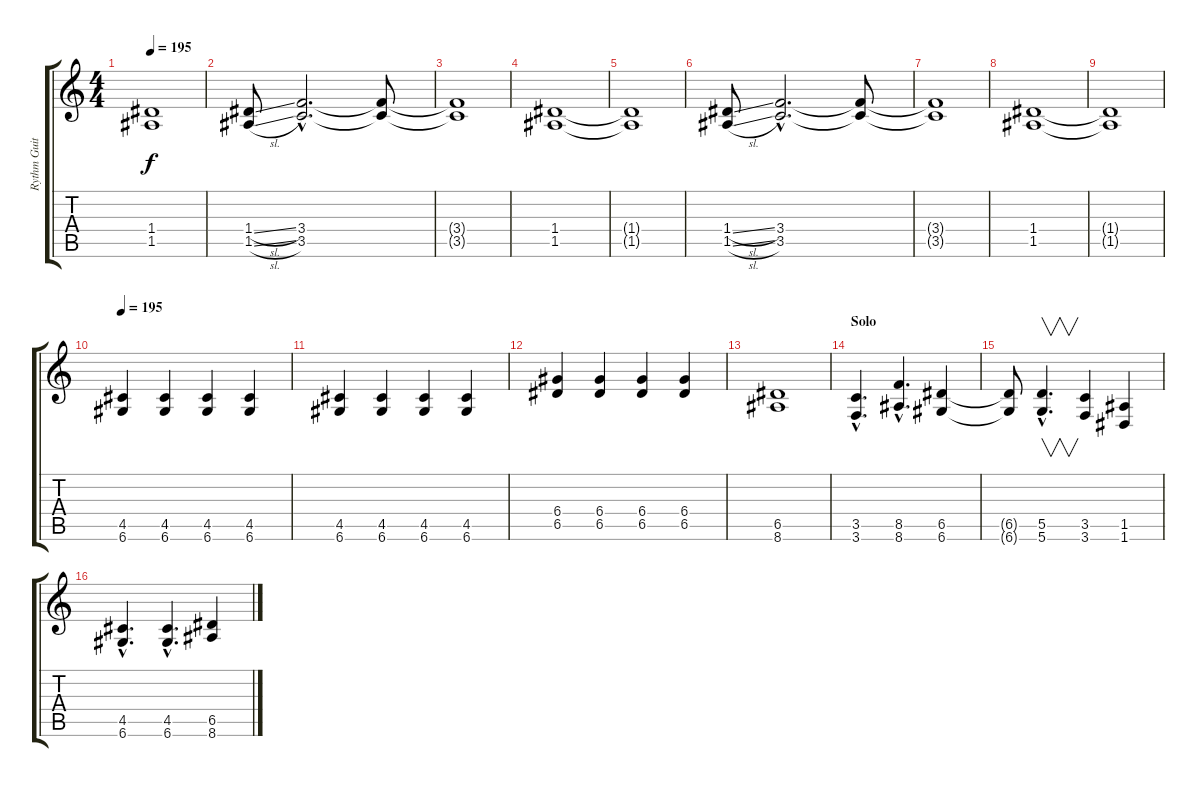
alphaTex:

\track ("Rythm Guitar" "Rythm Guit") {instrument distortionguitar}
\staff {score tabs}
\tuning (E4 B3 G3 D3 A2 D2) {hide}
\ts (4 4)
\tempo 195
\clef g2
\ks c
(1.4{t} 1.5{t}).1{dy f} |
(1.4{sl} 1.5{sl}).8 (3.4{hac} 3.5{hac}).2{d} (3.4{t} 3.5{t}).8 |
(3.4{t} 3.5{t}).1 |
(1.4 1.5).1 |
(1.4{t} 1.5{t}).1 |
(1.4{sl} 1.5{sl}).8 (3.4{hac} 3.5{hac}).2{d} (3.4{t} 3.5{t}).8 |
(3.4{t} 3.5{t}).1 |
(1.4 1.5).1 |
(1.4{t} 1.5{t}).1 |
\tempo 195
(4.5 6.6).4 (4.5 6.6).4 (4.5 6.6).4 (4.5 6.6).4 |
(4.5 6.6).4 (4.5 6.6).4 (4.5 6.6).4 (4.5 6.6).4 |
(6.4 6.5).4 (6.4 6.5).4 (6.4 6.5).4 (6.4 6.5).4 |
(6.5 8.6).1 |
\section ("" "Solo")
(3.5{hac} 3.6{hac}).4{d} (8.5{hac} 8.6{hac}).4{d} (6.5 6.6).4 |
(6.5{t} 6.6{t}).8 (5.5{hac} 5.6{hac}).4{v d} (3.5 3.6).4 (1.5 1.6).4 |
(4.5{hac} 6.6{hac}).4{d} (4.5{hac} 6.6{hac}).4{d} (6.5 8.6).4
